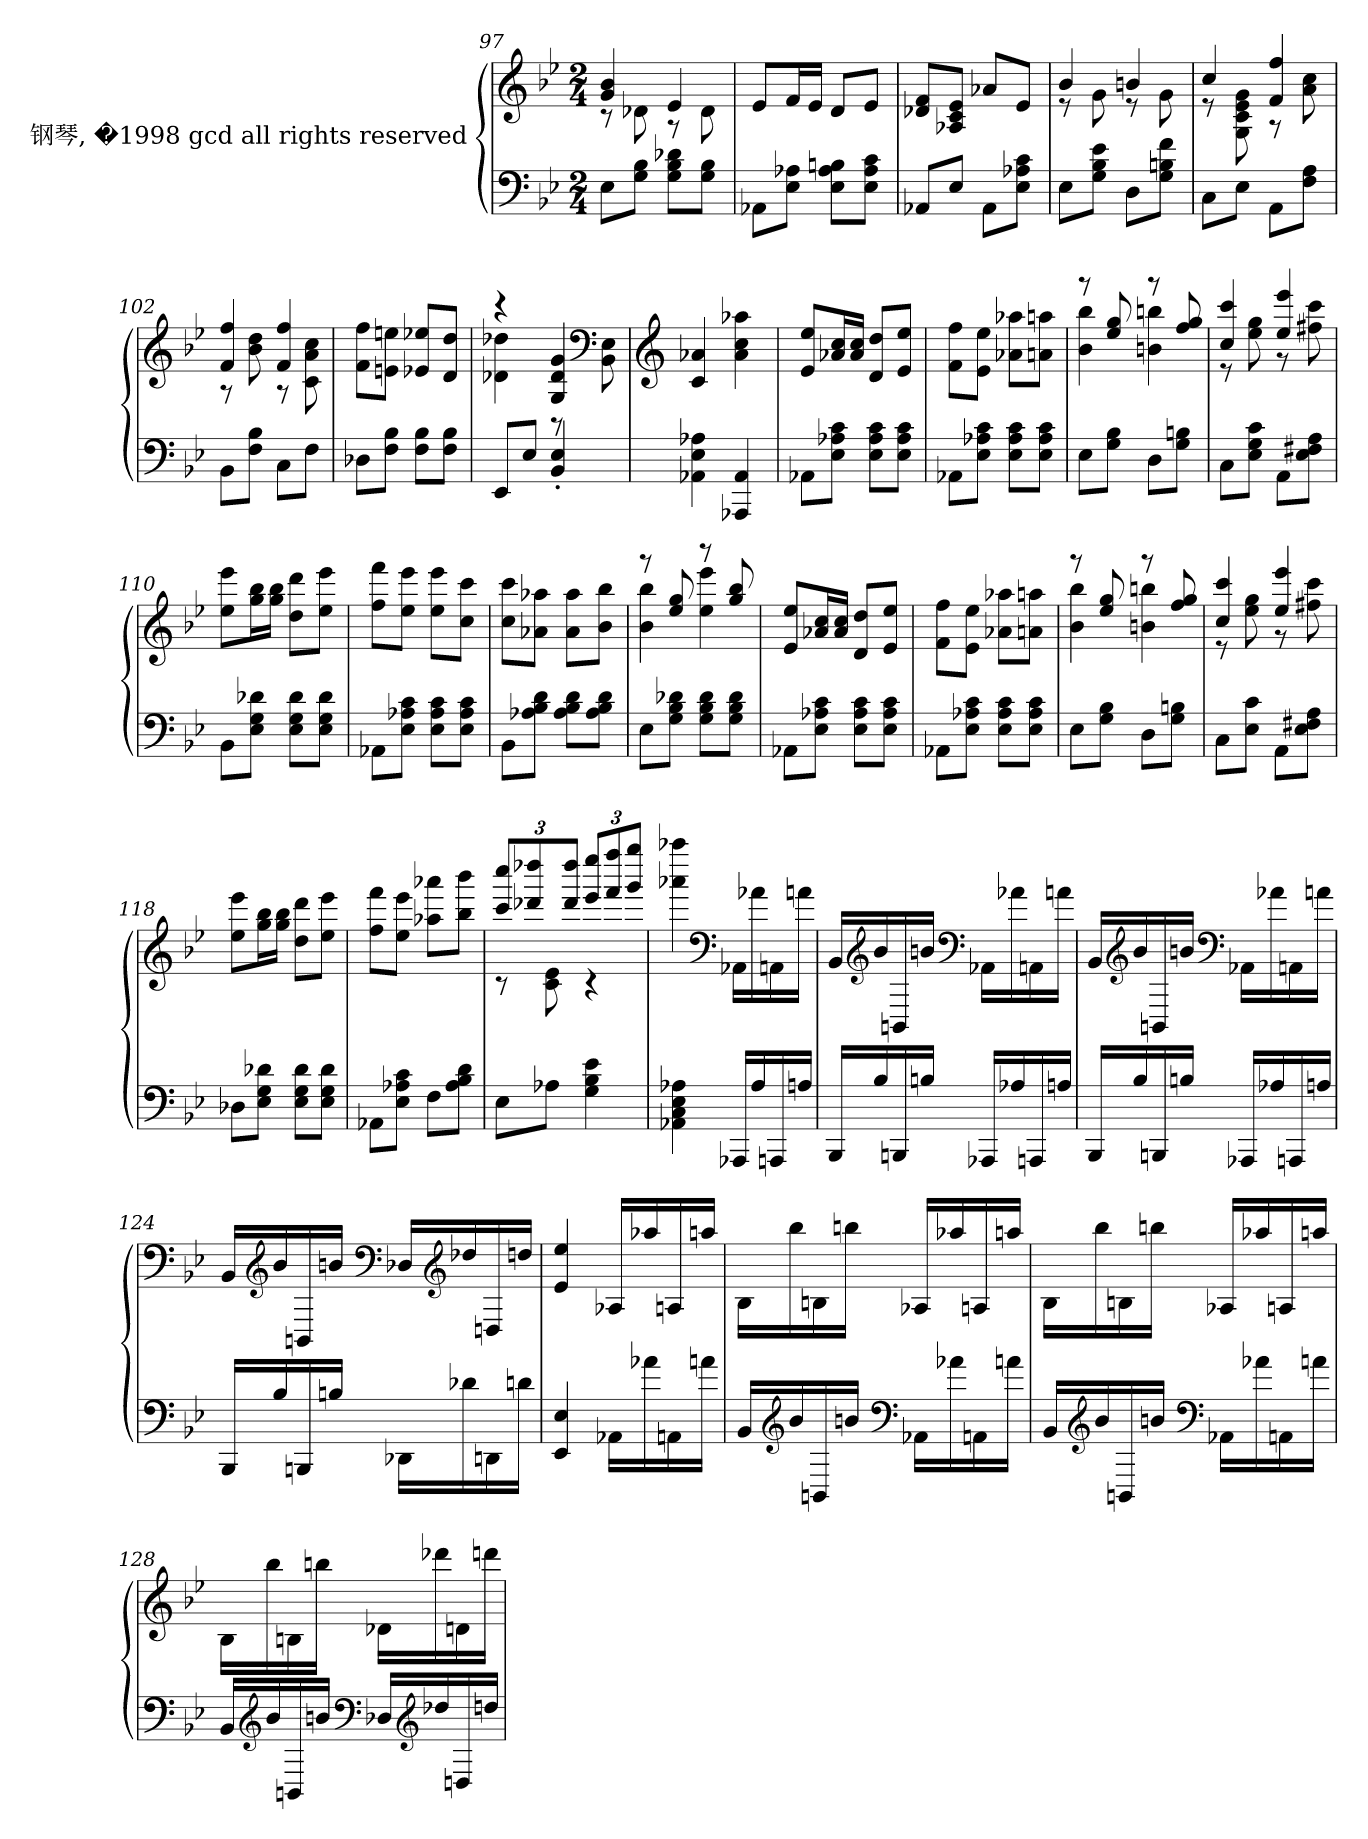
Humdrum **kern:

**kern	**kern
*part1	*part1
*staff2	*staff1
*I"钢琴, �1998 gcd all rights reserved	*
*clefF4	*clefG2
*k[b-e-]	*k[b-e-]
*M2/4	*M2/4
=97	=97
*	*^
8E-\L	4g/ 4b-/	8r
8G\ 8B-\J	.	8d-X\
8G\ 8B-\ 8d-X\L	4e-/	8r
8G\ 8B-\J	.	8d-\
*	*v	*v
!!LO:LB:g=z
=98	=98
8AA-X\L	8e-/L
8E-\ 8A-X\J	16f/L
.	16e-/JJ
8E-\ 8A-\ 8Bn\L	8d/L
8E-\ 8A-\ 8c\J	8e-/J
=99	=99
8AA-X/L	8d-X/ 8f/L
8E-/J	8A-X/ 8c/ 8e-/J
8AA-\L	8a-X/L
8E-\ 8A-X\ 8c\J	8e-/J
=100	=100
*	*MM130
*	*^
8E-\L	4b-/	8r
8G\ 8B-\ 8e-\J	.	8g\
8D\L	4bn/	8r
8G\ 8Bn\ 8f\J	.	8g\
=101	=101	=101
8C\L	4cc/	8r
8E-\J	.	8G\ 8c\ 8e-\ 8g\
8AA\L	4f/ 4ff/	8r
8F\ 8A\J	.	8a\ 8cc\
=102	=102	=102
*	*MM131	*
8BB-\L	4f/ 4ff/	8r
8F\ 8B-\J	.	8b-\ 8dd\
8C\L	4f/ 4ff/	8r
8F\J	.	8c\ 8a\ 8cc\
*	*v	*v
=103	=103
*	*MM132
8D-X\L	8f\ 8ff\L
8F\ 8B-\J	8en\ 8een\J
8F\ 8B-\L	8e-X/ 8ee-X/L
8F\ 8B-\J	8d/ 8dd/J
=104	=104
*	*^
8EE-/L	4r	4d-X\ 4dd-X\
8E-/J	.	.
4BB-/' 4E-/'	4G/ 4d-/ 4g/	8r
*	*clefF4	*
.	.	8BB-\ 8E-\
*	*v	*v
!!LO:LB:g=z
=105	=105
*	*clefG2
*	*MM134
4AA-X\ 4E-\ 4A-X\	4c/ 4a-X/
4AAA-X/ 4AA-/	4a-\ 4cc\ 4aa-X\
=106	=106
*	*MM135
8AA-X\L	8e-/ 8ee-/L
8E-\ 8A-X\ 8c\J	16a-X/ 16cc/L
.	16a-/ 16cc/JJ
8E-\ 8A-\ 8c\L	8d/ 8dd/L
8E-\ 8A-\ 8c\J	8e-/ 8ee-/J
=107	=107
8AA-X\L	8f\ 8ff\L
8E-\ 8A-X\ 8c\J	8e-\ 8ee-\J
8E-\ 8A-\ 8c\L	8a-X\ 8aa-X\L
8E-\ 8A-\ 8c\J	8an\ 8aan\J
=108	=108
*	*MM136
*	*^
8E-\L	8r	4b-\ 4bb-\
8G\ 8B-\J	8ee-/ 8gg/	.
8D\L	8r	4bn\ 4bbn\
8G\ 8Bn\J	8ff/ 8gg/	.
=109	=109	=109
8C\L	4cc/ 4ccc/	8r
8E-\ 8G\ 8c\J	.	8ee-\ 8gg\
8AA\L	4ee-/ 4eee-/	8r
8E-\ 8F#X\ 8A\J	.	8ff#X\ 8ccc\
*	*v	*v
=110	=110
*	*MM138
8BB-\L	8ee-\ 8eee-\L
8E-\ 8G\ 8d-X\J	16gg\ 16bb-\L
.	16gg\ 16bb-\JJ
8E-\ 8G\ 8d-\L	8dd\ 8ddd\L
8E-\ 8G\ 8d-\J	8ee-\ 8eee-\J
!!LO:LB:g=z
=111	=111
*	*MM139
8AA-X\L	8ff\ 8fff\L
8E-\ 8A-X\ 8c\J	8ee-\ 8eee-\J
8E-\ 8A-\ 8c\L	8ee-\ 8eee-\L
8E-\ 8A-\ 8c\J	8cc\ 8ccc\J
=112	=112
8BB-\L	8cc\ 8ccc\L
8A-X\ 8B-\ 8d\J	8a-X\ 8aa-X\J
8A-\ 8B-\ 8d\L	8a-\ 8aa-\L
8A-\ 8B-\ 8d\J	8b-\ 8bb-\J
=113	=113
*	*MM140
*	*^
8E-\L	8r	4b-\ 4bb-\
8G\ 8B-\ 8d-X\J	8ee-/ 8gg/	.
8G\ 8B-\ 8d-\L	8r	4ee-\ 4eee-\
8G\ 8B-\ 8d-\J	8gg/ 8bb-/	.
*	*v	*v
=114	=114
*	*MM141
8AA-X\L	8e-/ 8ee-/L
8E-\ 8A-X\ 8c\J	16a-X/ 16cc/L
.	16a-/ 16cc/JJ
8E-\ 8A-\ 8c\L	8d/ 8dd/L
8E-\ 8A-\ 8c\J	8e-/ 8ee-/J
=115	=115
8AA-X\L	8f\ 8ff\L
8E-\ 8A-X\ 8c\J	8e-\ 8ee-\J
8E-\ 8A-\ 8c\L	8a-X\ 8aa-X\L
8E-\ 8A-\ 8c\J	8an\ 8aan\J
!!LO:LB:g=z
=116	=116
*	*^
8E-\L	8r	4b-\ 4bb-\
8G\ 8B-\J	8ee-/ 8gg/	.
8D\L	8r	4bn\ 4bbn\
8G\ 8Bn\J	8ff/ 8gg/	.
=117	=117	=117
8C\L	4cc/ 4ccc/	8r
8E-\ 8c\J	.	8ee-\ 8gg\
8AA\L	4ee-/ 4eee-/	8r
8E-\ 8F#X\ 8A\J	.	8ff#X\ 8ccc\
*	*v	*v
=118	=118
8D-X\L	8ee-\ 8eee-\L
8E-\ 8G\ 8d-X\J	16gg\ 16bb-\L
.	16gg\ 16bb-\JJ
8E-\ 8G\ 8d-\L	8dd\ 8ddd\L
8E-\ 8G\ 8d-\J	8ee-\ 8eee-\J
=119	=119
8AA-X\L	8ff\ 8fff\L
8E-\ 8A-X\ 8c\J	8ee-\ 8eee-\J
8F\L	8aa-X\ 8aaa-X\L
8A-\ 8B-\ 8d\J	8bb-\ 8bbb-\J
=120	=120
*	*Xbrackettup
*	*^
8E-\L	12ccc/ 12cccc/L	8r
.	12ddd-X/ 12dddd-X/	.
8A-X\J	.	8c\ 8e-\
.	12ddd-/ 12dddd-/J	.
4G\ 4B-\ 4e-\	12eee-/ 12eeee-/L	4r
.	12fff/ 12ffff/	.
.	12ggg/ 12gggg/J	.
*	*v	*v
!!LO:PB:g=z
=121	=121
*	*MM141
4AA-X\ 4C\ 4E-\ 4A-X\	4aaa-X\ 4aaaa-X\
*	*clefF4
16AAA-X/LL	16AA-X\LL
16A-/	16a-X\
16AAAn/	16AAn\
16An/JJ	16an\JJ
=122	=122
16BBB-/LL	16BB-/LL
*	*clefG2
16B-/	16b-/
16BBBn/	16BBn/
16Bn/JJ	16bn/JJ
*	*clefF4
16AAA-X/LL	16AA-X\LL
16A-X/	16a-X\
16AAAn/	16AAn\
16An/JJ	16an\JJ
=123	=123
16BBB-/LL	16BB-/LL
*	*clefG2
16B-/	16b-/
16BBBn/	16BBn/
16Bn/JJ	16bn/JJ
*	*clefF4
16AAA-X/LL	16AA-X\LL
16A-X/	16a-X\
16AAAn/	16AAn\
16An/JJ	16an\JJ
!!LO:LB:g=z
=124	=124
16BBB-/LL	16BB-/LL
*	*clefG2
16B-/	16b-/
16BBBn/	16BBn/
16Bn/JJ	16bn/JJ
*	*clefF4
16DD-X\LL	16D-X/LL
*	*clefG2
16d-X\	16dd-X/
16DDn\	16Dn/
16dn\JJ	16ddn/JJ
=125	=125
4EE-/ 4E-/	4e-/ 4ee-/
16AA-X\LL	16A-X/LL
16a-X\	16aa-X/
16AAn\	16An/
16an\JJ	16aan/JJ
=126	=126
*	*MM141
16BB-/LL	16B-\LL
*clefG2	*
16b-/	16bb-\
16BBn/	16Bn\
16bn/JJ	16bbn\JJ
*clefF4	*
16AA-X\LL	16A-X/LL
16a-X\	16aa-X/
16AAn\	16An/
16an\JJ	16aan/JJ
!!LO:LB:g=z
=127	=127
16BB-/LL	16B-\LL
*clefG2	*
16b-/	16bb-\
16BBn/	16Bn\
16bn/JJ	16bbn\JJ
*clefF4	*
16AA-X\LL	16A-X/LL
16a-X\	16aa-X/
16AAn\	16An/
16an\JJ	16aan/JJ
=128	=128
16BB-/LL	16B-\LL
*clefG2	*
16b-/	16bb-\
16BBn/	16Bn\
16bn/JJ	16bbn\JJ
*clefF4	*
16D-X/LL	16d-X\LL
*clefG2	*
16dd-X/	16ddd-X\
16Dn/	16dn\
16ddn/JJ	16dddn\JJ
=	=
*-	*-
